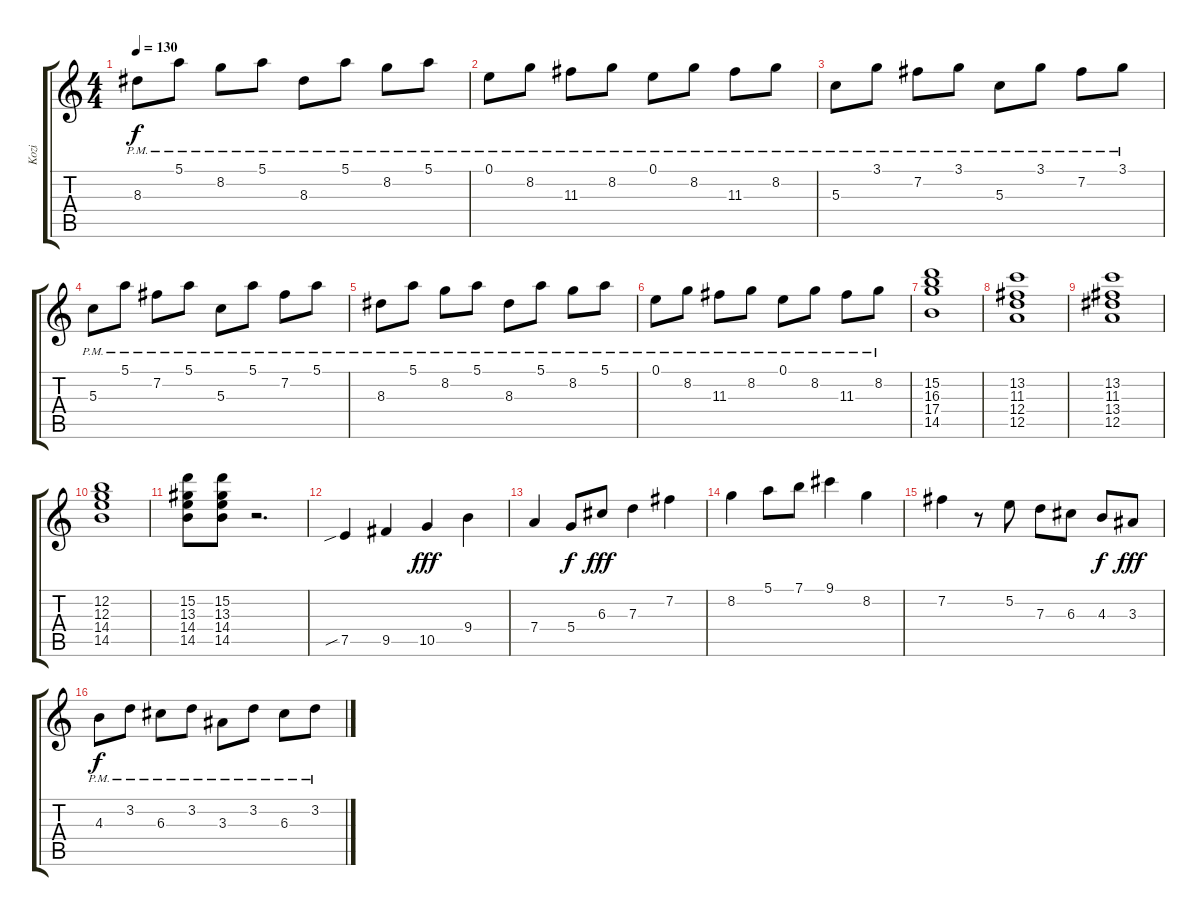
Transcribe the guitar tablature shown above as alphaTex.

\track ("Kozi" "Kozi") {instrument electricguitarclean}
\staff {score tabs}
\tuning (E4 B3 G3 D3 A2 E2) {hide}
\ts (4 4)
\tempo 130
\clef g2
\ks c
8.3{pm}.8{dy f} 5.1{pm}.8 8.2{pm}.8 5.1{pm}.8 8.3{pm}.8 5.1{pm}.8 8.2{pm}.8 5.1{pm}.8 |
0.1{pm}.8 8.2{pm}.8 11.3{pm}.8 8.2{pm}.8 0.1{pm}.8 8.2{pm}.8 11.3{pm}.8 8.2{pm}.8 |
5.3{pm}.8 3.1{pm}.8 7.2{pm}.8 3.1{pm}.8 5.3{pm}.8 3.1{pm}.8 7.2{pm}.8 3.1{pm}.8 |
5.3{pm}.8 5.1{pm}.8 7.2{pm}.8 5.1{pm}.8 5.3{pm}.8 5.1{pm}.8 7.2{pm}.8 5.1{pm}.8 |
8.3{pm}.8 5.1{pm}.8 8.2{pm}.8 5.1{pm}.8 8.3{pm}.8 5.1{pm}.8 8.2{pm}.8 5.1{pm}.8 |
0.1{pm}.8 8.2{pm}.8 11.3{pm}.8 8.2{pm}.8 0.1{pm}.8 8.2{pm}.8 11.3{pm}.8 8.2{pm}.8 |
(15.2 16.3 17.4 14.5).1 |
(13.2 11.3 12.4 12.5).1 |
(13.2 11.3 13.4 12.5).1 |
(12.2 12.3 14.4 14.5).1 |
(15.2 13.3 14.4 14.5).8 (15.2 13.3 14.4 14.5).8 r.2{d} |
7.5{sib}.4 9.5.4 10.5.4{dy fff} 9.4.4 |
7.4.4 5.4.8{dy f} 6.3.8{dy fff} 7.3.4 7.2.4 |
8.2.4 5.1.8 7.1.8 9.1.4 8.2.4 |
7.2.4 r.8 5.2.8 7.3.8 6.3.8 4.3.8{dy f} 3.3.8{dy fff} |
4.3{pm}.8{dy f} 3.2{pm}.8 6.3{pm}.8 3.2{pm}.8 3.3{pm}.8 3.2{pm}.8 6.3{pm}.8 3.2{pm}.8
